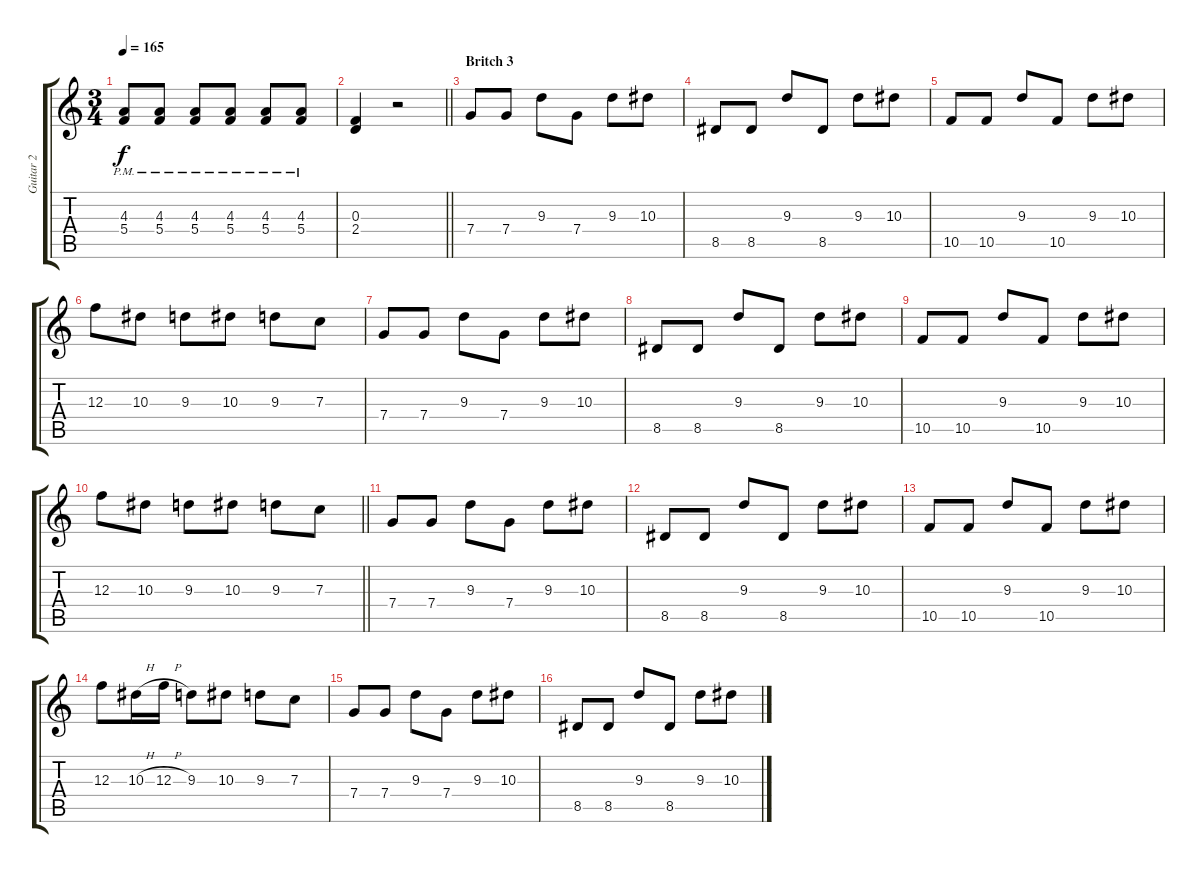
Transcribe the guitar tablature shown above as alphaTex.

\track ("Guitar 2" "Guitar 2") {instrument distortionguitar}
\staff {score tabs}
\tuning (D4 A3 F3 C3 G2 C2) {hide}
\ts (3 4)
\tempo 165
\clef g2
\ks c
(4.3{pm} 5.4{pm}).8{dy f} (4.3{pm} 5.4{pm}).8 (4.3{pm} 5.4{pm}).8 (4.3{pm} 5.4{pm}).8 (4.3{pm} 5.4{pm}).8 (4.3{pm} 5.4{pm}).8 |
\barLineRight lightlight
(0.3 2.4).4 r.2 |
\section ("" "Britch 3")
7.4.8 7.4.8 9.3.8 7.4.8 9.3.8 10.3.8 |
8.5.8 8.5.8 9.3.8 8.5.8 9.3.8 10.3.8 |
10.5.8 10.5.8 9.3.8 10.5.8 9.3.8 10.3.8 |
12.3.8 10.3.8 9.3.8 10.3.8 9.3.8 7.3.8 |
7.4.8 7.4.8 9.3.8 7.4.8 9.3.8 10.3.8 |
8.5.8 8.5.8 9.3.8 8.5.8 9.3.8 10.3.8 |
10.5.8 10.5.8 9.3.8 10.5.8 9.3.8 10.3.8 |
\barLineRight lightlight
12.3.8 10.3.8 9.3.8 10.3.8 9.3.8 7.3.8 |
\section ("" "")
7.4.8 7.4.8 9.3.8 7.4.8 9.3.8 10.3.8 |
8.5.8 8.5.8 9.3.8 8.5.8 9.3.8 10.3.8 |
10.5.8 10.5.8 9.3.8 10.5.8 9.3.8 10.3.8 |
12.3.8 10.3{h}.16 12.3{h}.16 9.3.8 10.3.8 9.3.8 7.3.8 |
7.4.8 7.4.8 9.3.8 7.4.8 9.3.8 10.3.8 |
8.5.8 8.5.8 9.3.8 8.5.8 9.3.8 10.3.8
